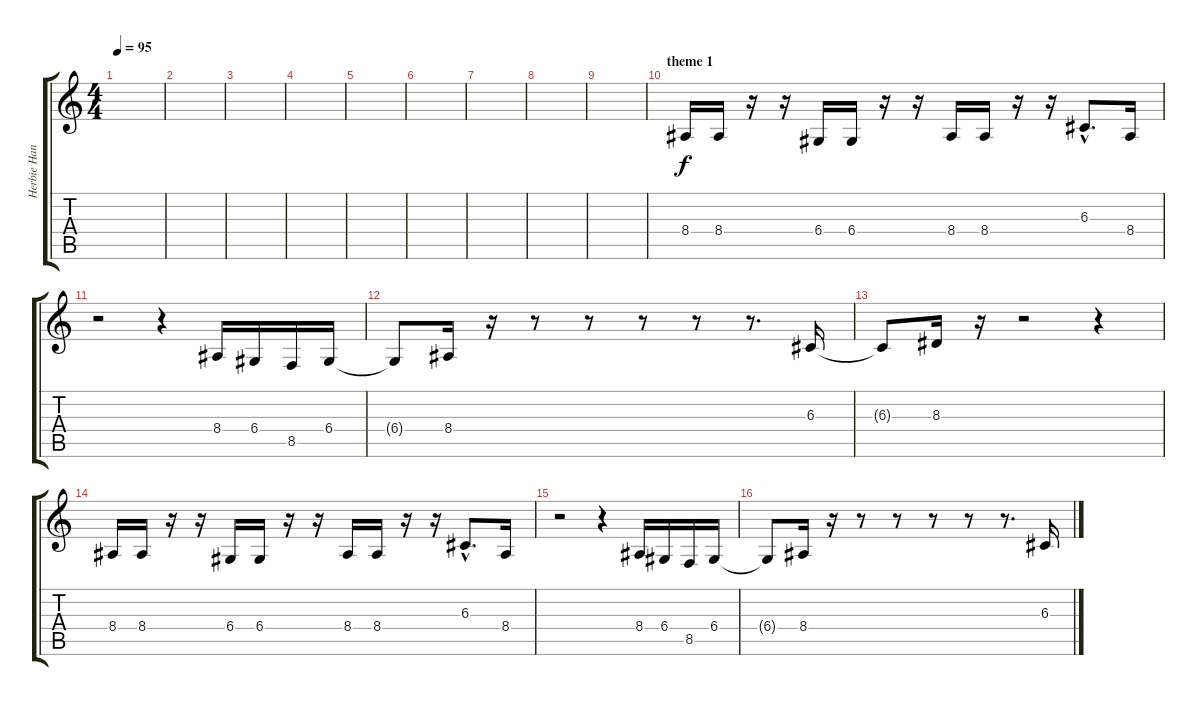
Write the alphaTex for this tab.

\track ("Herbie Hancock (clavier)" "Herbie Han") {instrument lead2sawtooth}
\staff {score tabs}
\tuning (E4 B3 G3 D3 A2 E2) {hide}
\ts (4 4)
\tempo 95
\clef g2
\ks c
|
|
|
|
|
|
|
|
|
\section ("" "theme 1")
8.4.16 8.4.16 r.16 r.16 6.4.16 6.4.16 r.16 r.16 8.4.16 8.4.16 r.16 r.16 6.3{hac}.8{d} 8.4.16 |
r.2 r.4 8.4.16 6.4.16 8.5.16 6.4.16 |
6.4{t}.8 8.4.16 r.16 r.8 r.8 r.8 r.8 r.8{d} 6.3.16 |
6.3{t}.8 8.3.16 r.16 r.2 r.4 |
8.4.16 8.4.16 r.16 r.16 6.4.16 6.4.16 r.16 r.16 8.4.16 8.4.16 r.16 r.16 6.3{hac}.8{d} 8.4.16 |
r.2 r.4 8.4.16 6.4.16 8.5.16 6.4.16 |
6.4{t}.8 8.4.16 r.16 r.8 r.8 r.8 r.8 r.8{d} 6.3.16
